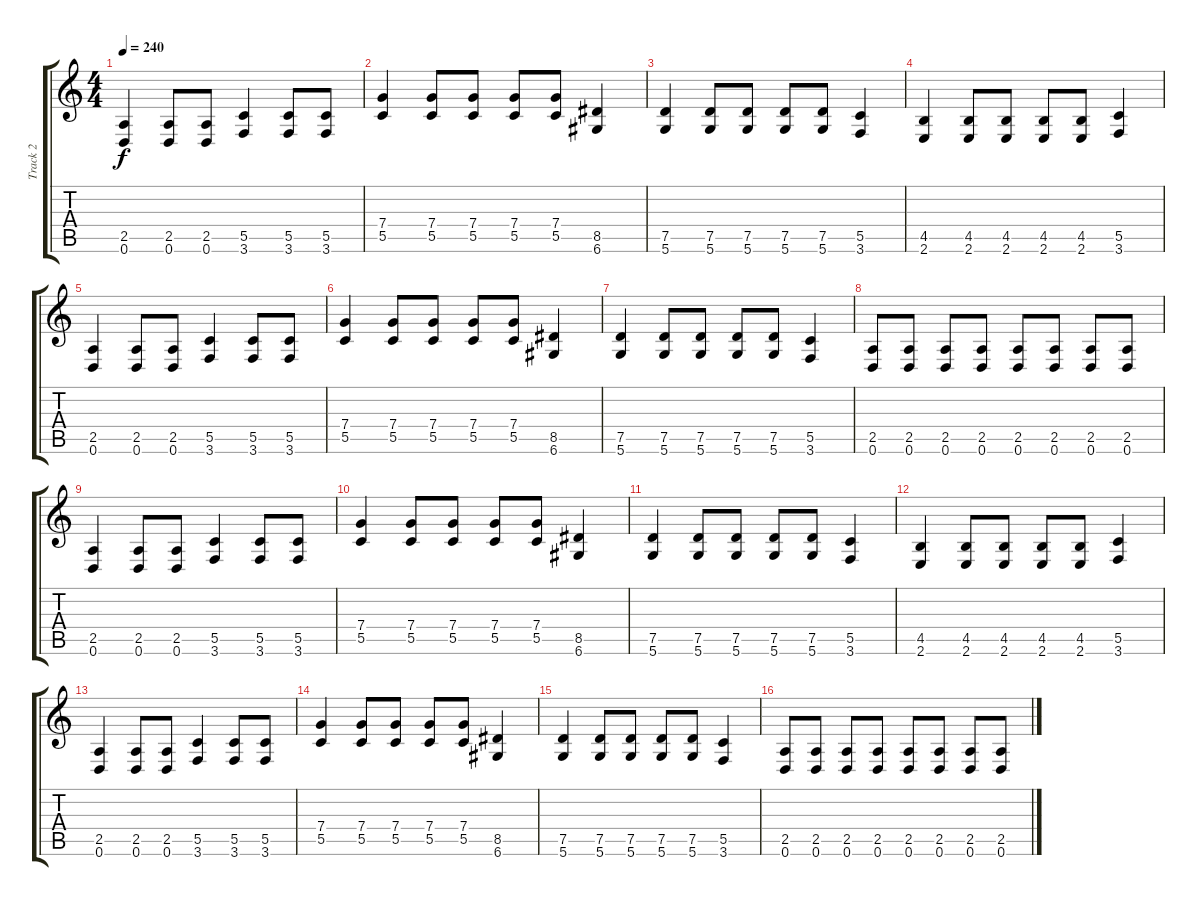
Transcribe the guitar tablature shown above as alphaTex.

\track ("Track 2" "Track 2") {instrument overdrivenguitar}
\staff {score tabs}
\tuning (D4 A3 F3 C3 G2 D2) {hide}
\ts (4 4)
\tempo 240
\clef g2
\ks c
(2.5 0.6).4{dy f} (2.5 0.6).8 (2.5 0.6).8 (5.5 3.6).4 (5.5 3.6).8 (5.5 3.6).8 |
(7.4 5.5).4 (7.4 5.5).8 (7.4 5.5).8 (7.4 5.5).8 (7.4 5.5).8 (8.5 6.6).4 |
(7.5 5.6).4 (7.5 5.6).8 (7.5 5.6).8 (7.5 5.6).8 (7.5 5.6).8 (5.5 3.6).4 |
(4.5 2.6).4 (4.5 2.6).8 (4.5 2.6).8 (4.5 2.6).8 (4.5 2.6).8 (5.5 3.6).4 |
(2.5 0.6).4 (2.5 0.6).8 (2.5 0.6).8 (5.5 3.6).4 (5.5 3.6).8 (5.5 3.6).8 |
(7.4 5.5).4 (7.4 5.5).8 (7.4 5.5).8 (7.4 5.5).8 (7.4 5.5).8 (8.5 6.6).4 |
(7.5 5.6).4 (7.5 5.6).8 (7.5 5.6).8 (7.5 5.6).8 (7.5 5.6).8 (5.5 3.6).4 |
(2.5 0.6).8 (2.5 0.6).8 (2.5 0.6).8 (2.5 0.6).8 (2.5 0.6).8 (2.5 0.6).8 (2.5 0.6).8 (2.5 0.6).8 |
(2.5 0.6).4 (2.5 0.6).8 (2.5 0.6).8 (5.5 3.6).4 (5.5 3.6).8 (5.5 3.6).8 |
(7.4 5.5).4 (7.4 5.5).8 (7.4 5.5).8 (7.4 5.5).8 (7.4 5.5).8 (8.5 6.6).4 |
(7.5 5.6).4 (7.5 5.6).8 (7.5 5.6).8 (7.5 5.6).8 (7.5 5.6).8 (5.5 3.6).4 |
(4.5 2.6).4 (4.5 2.6).8 (4.5 2.6).8 (4.5 2.6).8 (4.5 2.6).8 (5.5 3.6).4 |
(2.5 0.6).4 (2.5 0.6).8 (2.5 0.6).8 (5.5 3.6).4 (5.5 3.6).8 (5.5 3.6).8 |
(7.4 5.5).4 (7.4 5.5).8 (7.4 5.5).8 (7.4 5.5).8 (7.4 5.5).8 (8.5 6.6).4 |
(7.5 5.6).4 (7.5 5.6).8 (7.5 5.6).8 (7.5 5.6).8 (7.5 5.6).8 (5.5 3.6).4 |
(2.5 0.6).8 (2.5 0.6).8 (2.5 0.6).8 (2.5 0.6).8 (2.5 0.6).8 (2.5 0.6).8 (2.5 0.6).8 (2.5 0.6).8
